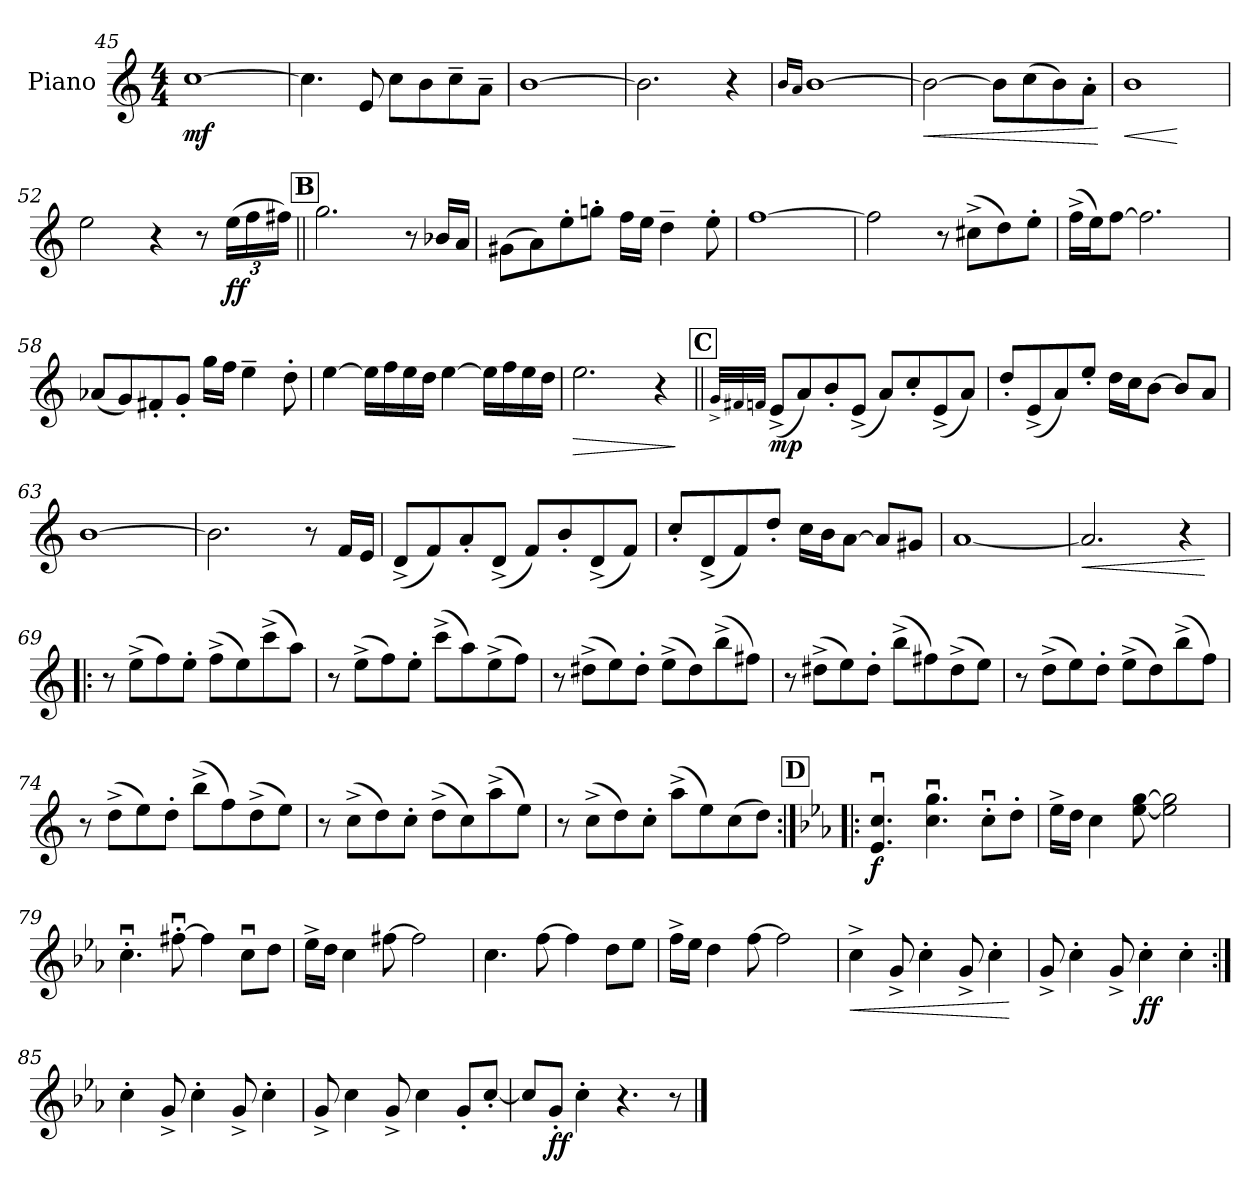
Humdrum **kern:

**kern	**dynam
*part1	*part1
*staff1	*staff1
*I"Piano	*
*I'Pno.	*
!!LO:LB:g=z
*clefG2	*
*k[]	*
*M4/4	*
=45	=45
!	!LO:DY:b
[1cc	mf
=46	=46
4.cc\]	.
8e/	.
8cc\L	.
8b\	.
8cc~\	.
8a~\J	.
=47	=47
[1b	.
=48	=48
2.b\]	.
4r	.
=49	=49
16qb/LL	.
16qa/JJ	.
[1b	.
=50	=50
!	!LO:HP:b
2b\_	<
8b\L]	.
(>8cc\	.
8b\)	.
8a'\J	.
.	[
=51	=51
!	!LO:HP:b
1b	<
.	[
=52	=52
2ee\	.
4r	.
8r	.
*Xbrackettup	*
!	!LO:DY:b
(>24ee\LL	ff
24ff\	.
24ff#X\JJ)	.
!!LO:REH:place=s1:a:B:fs=14:t=B
=53||	=53||
2.gg\	.
8r	.
16b-X/LL	.
16a/JJ	.
=54	=54
(>8g#X\L	.
8a\)	.
8ee'\	.
8ggn'\J	.
16ff\LL	.
16ee\JJ	.
4dd~\	.
8ee'\	.
!!LO:LB:g=z
=55	=55
[1ff	.
=56	=56
2ff\]	.
8r	.
(>8cc#X^\L	.
8dd\)	.
8ee'\J	.
=57	=57
(>16ff^\LL	.
16ee\J)	.
[8ff\J	.
2.ff\]	.
=58	=58
(<8a-X/L	.
8g/)	.
8f#X'/	.
8g'/J	.
16gg\LL	.
16ff\JJ	.
4ee~\	.
8dd'\	.
=59	=59
[4ee\	.
16ee\LL]	.
16ff\	.
16ee\	.
16dd\JJ	.
[4ee\	.
16ee\LL]	.
16ff\	.
16ee\	.
16dd\JJ	.
=60	=60
!	!LO:HP:b
2.ee\	>
4r	.
.	]
!!LO:REH:place=s1:a:B:fs=14:t=C
=61||	=61||
32qg^/LLL	.
32qf#X/	.
32qfn/JJJ	.
!	!LO:DY:b
(<8e^/L	mp
8a/)	.
8b'/	.
(<8e^/J	.
8a/L)	.
8cc'/	.
(<8e^/	.
8a/J)	.
!!LO:LB:g=z
=62	=62
8dd'/L	.
(<8e^/	.
8a/)	.
8ee'/J	.
16dd\LL	.
16cc\J	.
[8b\J	.
8b/L]	.
8a/J	.
=63	=63
[1b	.
=64	=64
2.b\]	.
8r	.
16f/LL	.
16e/JJ	.
=65	=65
(<8d^/L	.
8f/)	.
8a'/	.
(<8d^/J	.
8f/L)	.
8b'/	.
(<8d^/	.
8f/J)	.
=66	=66
8cc'/L	.
(<8d^/	.
8f/)	.
8dd'/J	.
16cc\LL	.
16b\J	.
[8a\J	.
8a/L]	.
8g#X/J	.
=67	=67
[1a	.
=68	=68
!	!LO:HP:b
2.a/]	<
4r	.
.	[
!!LO:LB:g=z
=69!|:	=69!|:
8r	.
!	!LO:DY:b
!	!LO:DY:n=1:b
(>8ee^\L	other-dynamics other-dynamics
8ff\)	.
8ee'\J	.
(>8ff^\L	.
8ee\)	.
(>8ccc^\	.
8aa\J)	.
=70	=70
8r	.
(>8ee^\L	.
8ff\)	.
8ee'\J	.
(>8ccc^\L	.
8aa\)	.
(>8ee^\	.
8ff\J)	.
=71	=71
8r	.
(>8dd#X^\L	.
8ee\)	.
8dd#'\J	.
(>8ee^\L	.
8dd#\)	.
(>8bb^\	.
8ff#X\J)	.
=72	=72
8r	.
(>8dd#X^\L	.
8ee\)	.
8dd#'\J	.
(>8bb^\L	.
8ff#X\)	.
(>8dd#^\	.
8ee\J)	.
=73	=73
8r	.
(>8dd^\L	.
8ee\)	.
8dd'\J	.
(>8ee^\L	.
8dd\)	.
(>8bb^\	.
8ff\J)	.
!!LO:LB:g=z
=74	=74
8r	.
(>8dd^\L	.
8ee\)	.
8dd'\J	.
(>8bb^\L	.
8ff\)	.
(>8dd^\	.
8ee\J)	.
=75	=75
8r	.
(>8cc^\L	.
8dd\)	.
8cc'\J	.
(>8dd^\L	.
8cc\)	.
(>8aa^\	.
8ee\J)	.
=76	=76
8r	.
(>8cc^\L	.
8dd\)	.
8cc'\J	.
(>8aa^\L	.
8ee\)	.
(>8cc\	.
8dd\J)	.
!!LO:REH:place=s1:a:B:fs=14:t=D
=77:|!|:	=77:|!|:
*k[b-e-a-]	*
!	!LO:DY:b
4.e-/u 4.cc/u	f
4.cc\u 4.gg\u	.
8ccu'\L	.
8dd'\J	.
=78	=78
16ee-^\LL	.
16dd\JJ	.
4cc\	.
[8ee-\ [8gg\	.
2ee-\] 2gg\]	.
=79	=79
4.ccu'\	.
[8ff#Xu'\	.
4ff#\]	.
8ccu\L	.
8dd\J	.
!!LO:PB:g=z
=80	=80
16ee-^\LL	.
16dd\JJ	.
4cc\	.
[8ff#X\	.
2ff#\]	.
=81	=81
4.cc\	.
[8ff\	.
4ff\]	.
8dd\L	.
8ee-\J	.
=82	=82
16ff^\LL	.
16ee-\JJ	.
4dd\	.
[8ff\	.
2ff\]	.
=83	=83
!	!LO:HP:b
4cc^\	<
8g^/	.
4cc'\	.
8g^/	.
4cc'\	.
.	[
=84	=84
8g^/	.
4cc'\	.
8g^/	.
!	!LO:DY:b
4cc'\	ff
4cc'\	.
=85:|!	=85:|!
4cc'\	.
8g^/	.
4cc'\	.
8g^/	.
4cc'\	.
=86	=86
8g^/	.
4cc\	.
8g^/	.
4cc\	.
8g'/L	.
[8cc'/J	.
!!LO:LB:g=z
=87	=87
8cc/L]	.
!	!LO:DY:b
8g'/J	ff
4cc'\	.
4.r	.
8r	.
==	==
*-	*-
